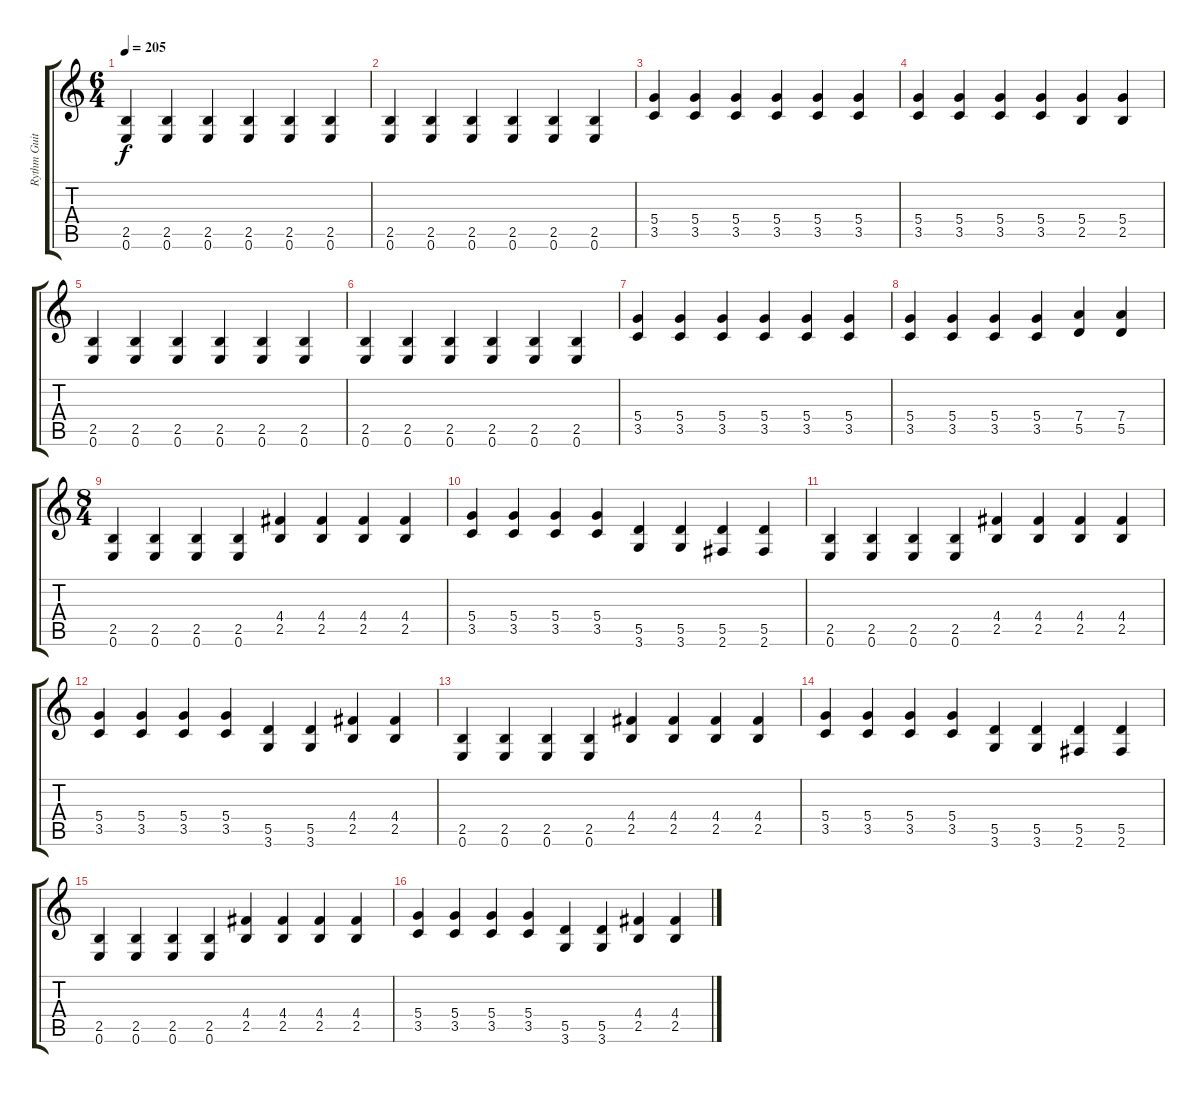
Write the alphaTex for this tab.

\track ("Rythm Guitar" "Rythm Guit") {instrument distortionguitar}
\staff {score tabs}
\tuning (E4 B3 G3 D3 A2 E2) {hide}
\ts (6 4)
\tempo 205
\clef g2
\ks c
(2.5 0.6).4{dy f} (2.5 0.6).4 (2.5 0.6).4 (2.5 0.6).4 (2.5 0.6).4 (2.5 0.6).4 |
(2.5 0.6).4 (2.5 0.6).4 (2.5 0.6).4 (2.5 0.6).4 (2.5 0.6).4 (2.5 0.6).4 |
(5.4 3.5).4 (5.4 3.5).4 (5.4 3.5).4 (5.4 3.5).4 (5.4 3.5).4 (5.4 3.5).4 |
(5.4 3.5).4 (5.4 3.5).4 (5.4 3.5).4 (5.4 3.5).4 (5.4 2.5).4 (5.4 2.5).4 |
(2.5 0.6).4 (2.5 0.6).4 (2.5 0.6).4 (2.5 0.6).4 (2.5 0.6).4 (2.5 0.6).4 |
(2.5 0.6).4 (2.5 0.6).4 (2.5 0.6).4 (2.5 0.6).4 (2.5 0.6).4 (2.5 0.6).4 |
(5.4 3.5).4 (5.4 3.5).4 (5.4 3.5).4 (5.4 3.5).4 (5.4 3.5).4 (5.4 3.5).4 |
(5.4 3.5).4 (5.4 3.5).4 (5.4 3.5).4 (5.4 3.5).4 (7.4 5.5).4 (7.4 5.5).4 |
\ts (8 4)
(2.5 0.6).4 (2.5 0.6).4 (2.5 0.6).4 (2.5 0.6).4 (4.4 2.5).4 (4.4 2.5).4 (4.4 2.5).4 (4.4 2.5).4 |
(5.4 3.5).4 (5.4 3.5).4 (5.4 3.5).4 (5.4 3.5).4 (5.5 3.6).4 (5.5 3.6).4 (5.5 2.6).4 (5.5 2.6).4 |
(2.5 0.6).4 (2.5 0.6).4 (2.5 0.6).4 (2.5 0.6).4 (4.4 2.5).4 (4.4 2.5).4 (4.4 2.5).4 (4.4 2.5).4 |
(5.4 3.5).4 (5.4 3.5).4 (5.4 3.5).4 (5.4 3.5).4 (5.5 3.6).4 (5.5 3.6).4 (4.4 2.5).4 (4.4 2.5).4 |
(2.5 0.6).4 (2.5 0.6).4 (2.5 0.6).4 (2.5 0.6).4 (4.4 2.5).4 (4.4 2.5).4 (4.4 2.5).4 (4.4 2.5).4 |
(5.4 3.5).4 (5.4 3.5).4 (5.4 3.5).4 (5.4 3.5).4 (5.5 3.6).4 (5.5 3.6).4 (5.5 2.6).4 (5.5 2.6).4 |
(2.5 0.6).4 (2.5 0.6).4 (2.5 0.6).4 (2.5 0.6).4 (4.4 2.5).4 (4.4 2.5).4 (4.4 2.5).4 (4.4 2.5).4 |
(5.4 3.5).4 (5.4 3.5).4 (5.4 3.5).4 (5.4 3.5).4 (5.5 3.6).4 (5.5 3.6).4 (4.4 2.5).4 (4.4 2.5).4
